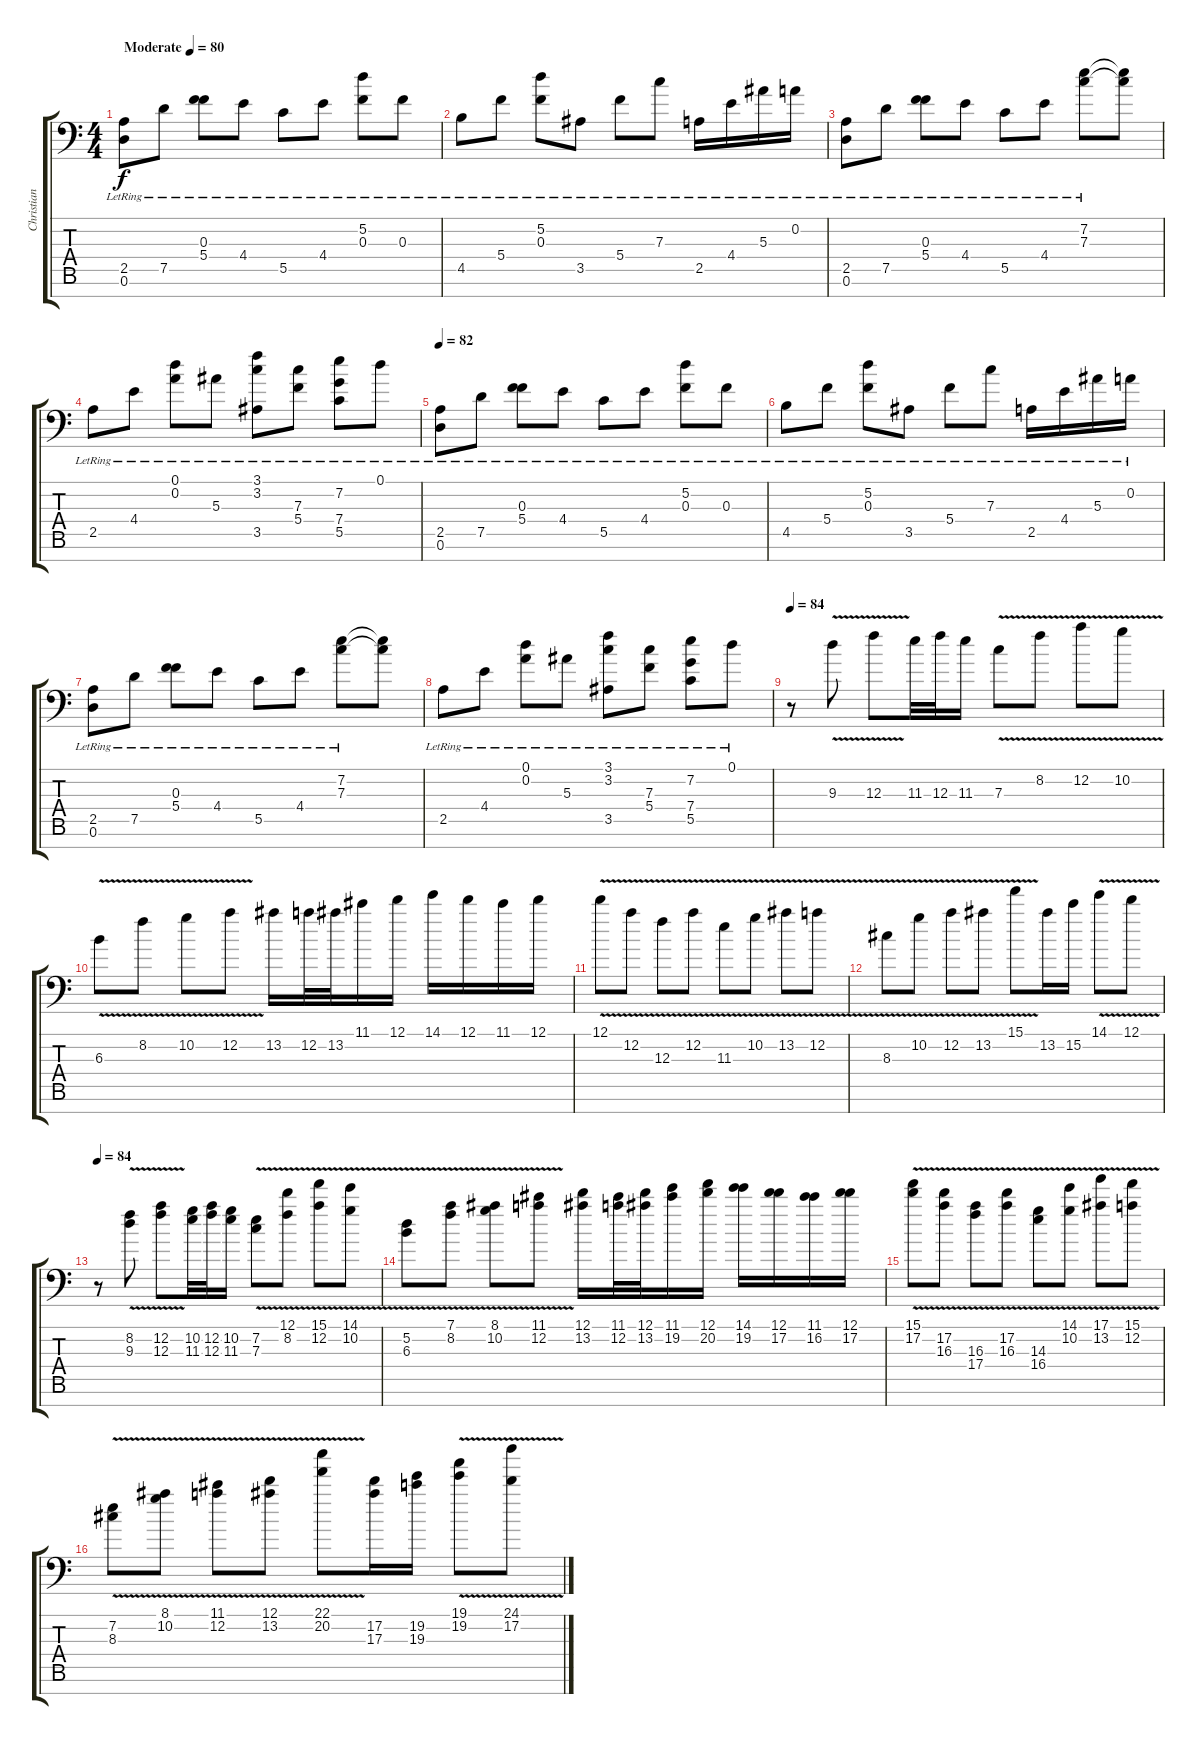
\track ("Christian Muenzner" "Christian ") {instrument distortionguitar}
\staff {score tabs}
\tuning (D4 A3 F3 C3 G2 D2 A1) {hide}
\ts (4 4)
\tempo (80 "Moderate")
\clef f4
\ks c
(2.5{lr} 0.6{lr}).8{dy f instrument acousticguitarnylon} 7.5{lr}.8 (0.3{lr} 5.4{lr}).8 4.4{lr}.8 5.5{lr}.8 4.4{lr}.8 (5.2{lr} 0.3{lr}).8 0.3{lr}.8 |
4.5{lr}.8 5.4{lr}.8 (5.2{lr} 0.3{lr}).8 3.5{lr}.8 5.4{lr}.8 7.3{lr}.8 2.5{lr}.16 4.4{lr}.16 5.3{lr}.16 0.2{lr}.16 |
(2.5{lr} 0.6{lr}).8 7.5{lr}.8 (0.3{lr} 5.4{lr}).8 4.4{lr}.8 5.5{lr}.8 4.4{lr}.8 (7.2{lr} 7.3{lr}).8 (7.2{t} 7.3{t}).8 |
2.5{lr}.8 4.4{lr}.8 (0.1{lr} 0.2{lr}).8 5.3{lr}.8 (3.1{lr} 3.2{lr} 3.5{lr}).8 (7.3{lr} 5.4{lr}).8 (7.2{lr} 7.4{lr} 5.5{lr}).8 0.1{lr}.8 |
\tempo 82
(2.5{lr} 0.6{lr}).8 7.5{lr}.8 (0.3{lr} 5.4{lr}).8 4.4{lr}.8 5.5{lr}.8 4.4{lr}.8 (5.2{lr} 0.3{lr}).8 0.3{lr}.8 |
4.5{lr}.8 5.4{lr}.8 (5.2{lr} 0.3{lr}).8 3.5{lr}.8 5.4{lr}.8 7.3{lr}.8 2.5{lr}.16 4.4{lr}.16 5.3{lr}.16 0.2{lr}.16 |
(2.5{lr} 0.6{lr}).8 7.5{lr}.8 (0.3{lr} 5.4{lr}).8 4.4{lr}.8 5.5{lr}.8 4.4{lr}.8 (7.2{lr} 7.3{lr}).8 (7.2{t} 7.3{t}).8 |
2.5{lr}.8 4.4{lr}.8 (0.1{lr} 0.2{lr}).8 5.3{lr}.8 (3.1{lr} 3.2{lr} 3.5{lr}).8 (7.3{lr} 5.4{lr}).8 (7.2{lr} 7.4{lr} 5.5{lr}).8 0.1{lr}.8 |
\tempo 84
r.8 9.3{v}.8 12.3{v}.8 11.3.32 12.3.32 11.3.16 7.3{v}.8 8.2{v}.8 12.2{v}.8 10.2{v}.8 |
6.3{v}.8 8.2{v}.8 10.2{v}.8 12.2{v}.8 13.2.16 12.2.32 13.2.32 11.1.16 12.1.16 14.1.16 12.1.16 11.1.16 12.1.16 |
12.1{v}.8 12.2{v}.8 12.3{v}.8 12.2{v}.8 11.3{v}.8 10.2{v}.8 13.2{v}.8 12.2{v}.8 |
8.3{v}.8 10.2{v}.8 12.2{v}.8 13.2{v}.8 15.1{v}.8 13.2.16 15.2.16 14.1{v}.8 12.1{v}.8 |
\tempo 84
r.8 (8.2 9.3{v}).8 (12.2 12.3{v}).8 (10.2 11.3).32 (12.2 12.3).32 (10.2 11.3).16 (7.2 7.3{v}).8 (12.1 8.2{v}).8 (15.1 12.2{v}).8 (14.1 10.2{v}).8 |
(5.2 6.3{v}).8 (7.1 8.2{v}).8 (8.1 10.2{v}).8 (11.1 12.2{v}).8 (12.1 13.2).16 (11.1 12.2).32 (12.1 13.2).32 (11.1 19.2).16 (12.1 20.2).16 (14.1 19.2).16 (12.1 17.2).16 (11.1 16.2).16 (12.1 17.2).16 |
(15.1{v} 17.2).8 (17.2{v} 16.3{v}).8 (16.3{v} 17.4).8 (17.2 16.3{v}).8 (14.3{v} 16.4).8 (14.1 10.2{v}).8 (17.1 13.2{v}).8 (15.1 12.2{v}).8 |
(7.2 8.3{v}).8 (8.1 10.2{v}).8 (11.1 12.2{v}).8 (12.1 13.2{v}).8 (22.1{v} 20.2).8 (17.2 17.3).16 (19.2 19.3).16 (19.1{v} 19.2).8 (24.1{v} 17.2).8
